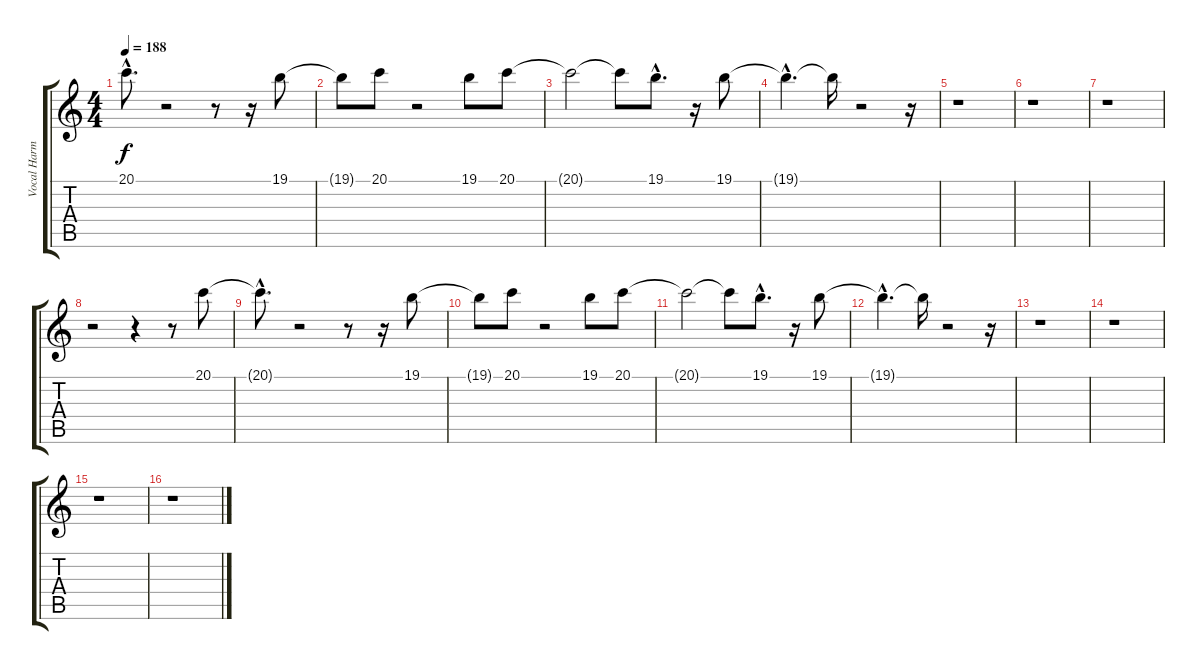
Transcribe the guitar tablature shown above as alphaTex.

\track ("Vocal Harmony" "Vocal Harm") {instrument choiraahs}
\staff {score tabs}
\tuning (E4 B3 G3 D3 A2 E2) {hide}
\ts (4 4)
\tempo 188
\clef g2
\ks c
20.1{hac t}.8{d dy f} r.2 r.8 r.16 19.1.8 |
19.1{t}.8 20.1.8 r.2 19.1.8 20.1.8 |
20.1{t}.2 20.1{t}.8 19.1{hac}.8{d} r.16 19.1.8 |
19.1{hac t}.4{d} 19.1{t}.16 r.2 r.16 |
r.1 |
r.1 |
r.1 |
r.2 r.4 r.8 20.1.8 |
20.1{hac t}.8{d} r.2 r.8 r.16 19.1.8 |
19.1{t}.8 20.1.8 r.2 19.1.8 20.1.8 |
20.1{t}.2 20.1{t}.8 19.1{hac}.8{d} r.16 19.1.8 |
19.1{hac t}.4{d} 19.1{t}.16 r.2 r.16 |
r.1 |
r.1 |
r.1 |
r.1
